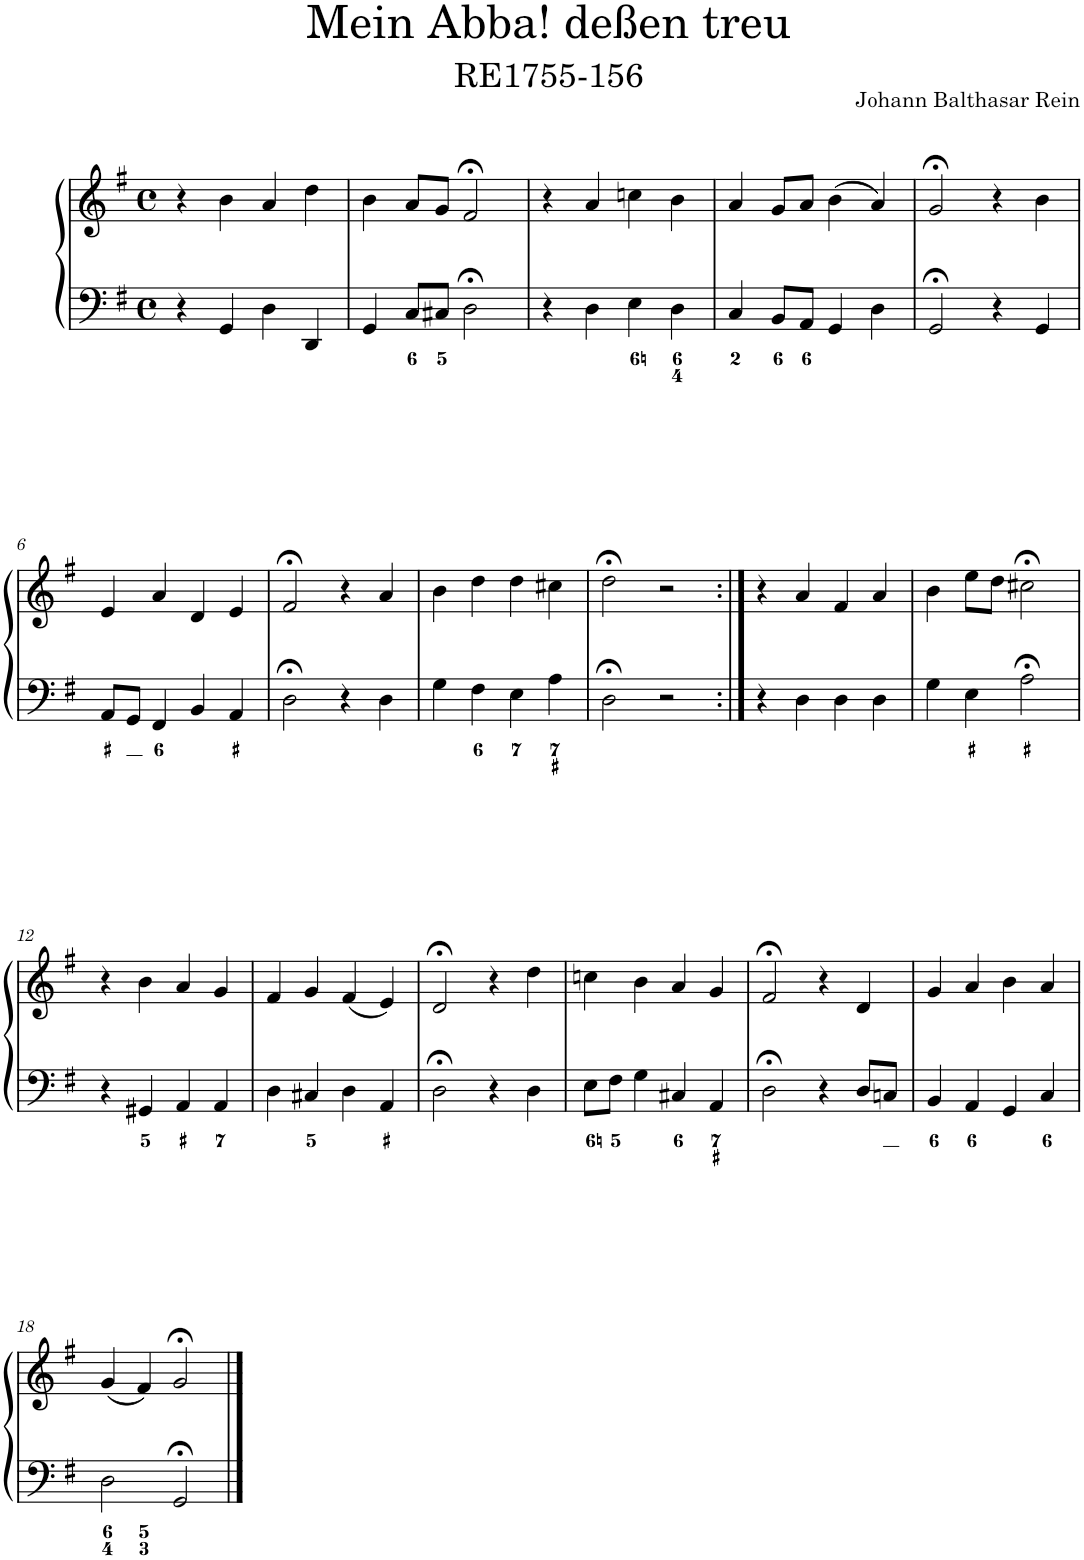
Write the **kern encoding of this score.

**kern	**kern
*part1	*part1
*staff2	*staff1
*I"Piano	*
*I'Pno.	*
*clefF4	*clefG2
*k[f#]	*k[f#]
*M4/4	*M4/4
*met(c)	*met(c)
=1	=1
4r	4r
4GG/	4b\
4D\	4a/
4DD/	4dd\
=2	=2
4GG/	4b\
8C/L	8a/L
8C#X/J	8g/J
2D;<\	2f#;</
=3	=3
4r	4r
4D\	4a/
4E\	4ccn\
4D\	4b\
=4	=4
4C/	4a/
8BB/L	8g/L
8AA/J	8a/J
4GG/	(4b\
4D\	4a/)
=5	=5
2GG;</	2g;</
4r	4r
4GG/	4b\
!!LO:LB:g=z
=6	=6
8AA/L	4e/
8GG/J	.
4FF#/	4a/
4BB/	4d/
4AA/	4e/
=7	=7
2D;<\	2f#;</
4r	4r
4D\	4a/
=8	=8
4G\	4b\
4F#\	4dd\
4E\	4dd\
4A\	4cc#X\
=9	=9
2D;<\	2dd;<\
2r	2r
=10:|!	=10:|!
4r	4r
4D\	4a/
4D\	4f#/
4D\	4a/
=11	=11
4G\	4b\
4E\	8ee\L
.	8dd\J
2A;<\	2cc#X;<\
!!LO:LB:g=z
=12	=12
4r	4r
4GG#X/	4b\
4AA/	4a/
4AA/	4g/
=13	=13
4D\	4f#/
4C#X/	4g/
4D\	(4f#/
4AA/	4e/)
=14	=14
2D;<\	2d;</
4r	4r
4D\	4dd\
=15	=15
8E\L	4ccn\
8F#\J	.
4G\	4b\
4C#X/	4a/
4AA/	4g/
=16	=16
2D;<\	2f#;</
4r	4r
8D/L	4d/
8Cn/J	.
=17	=17
4BB/	4g/
4AA/	4a/
4GG/	4b\
4C/	4a/
!!LO:LB:g=z
=18	=18
2D\	(4g/
.	4f#/)
2GG;</	2g;</
==	==
*-	*-
